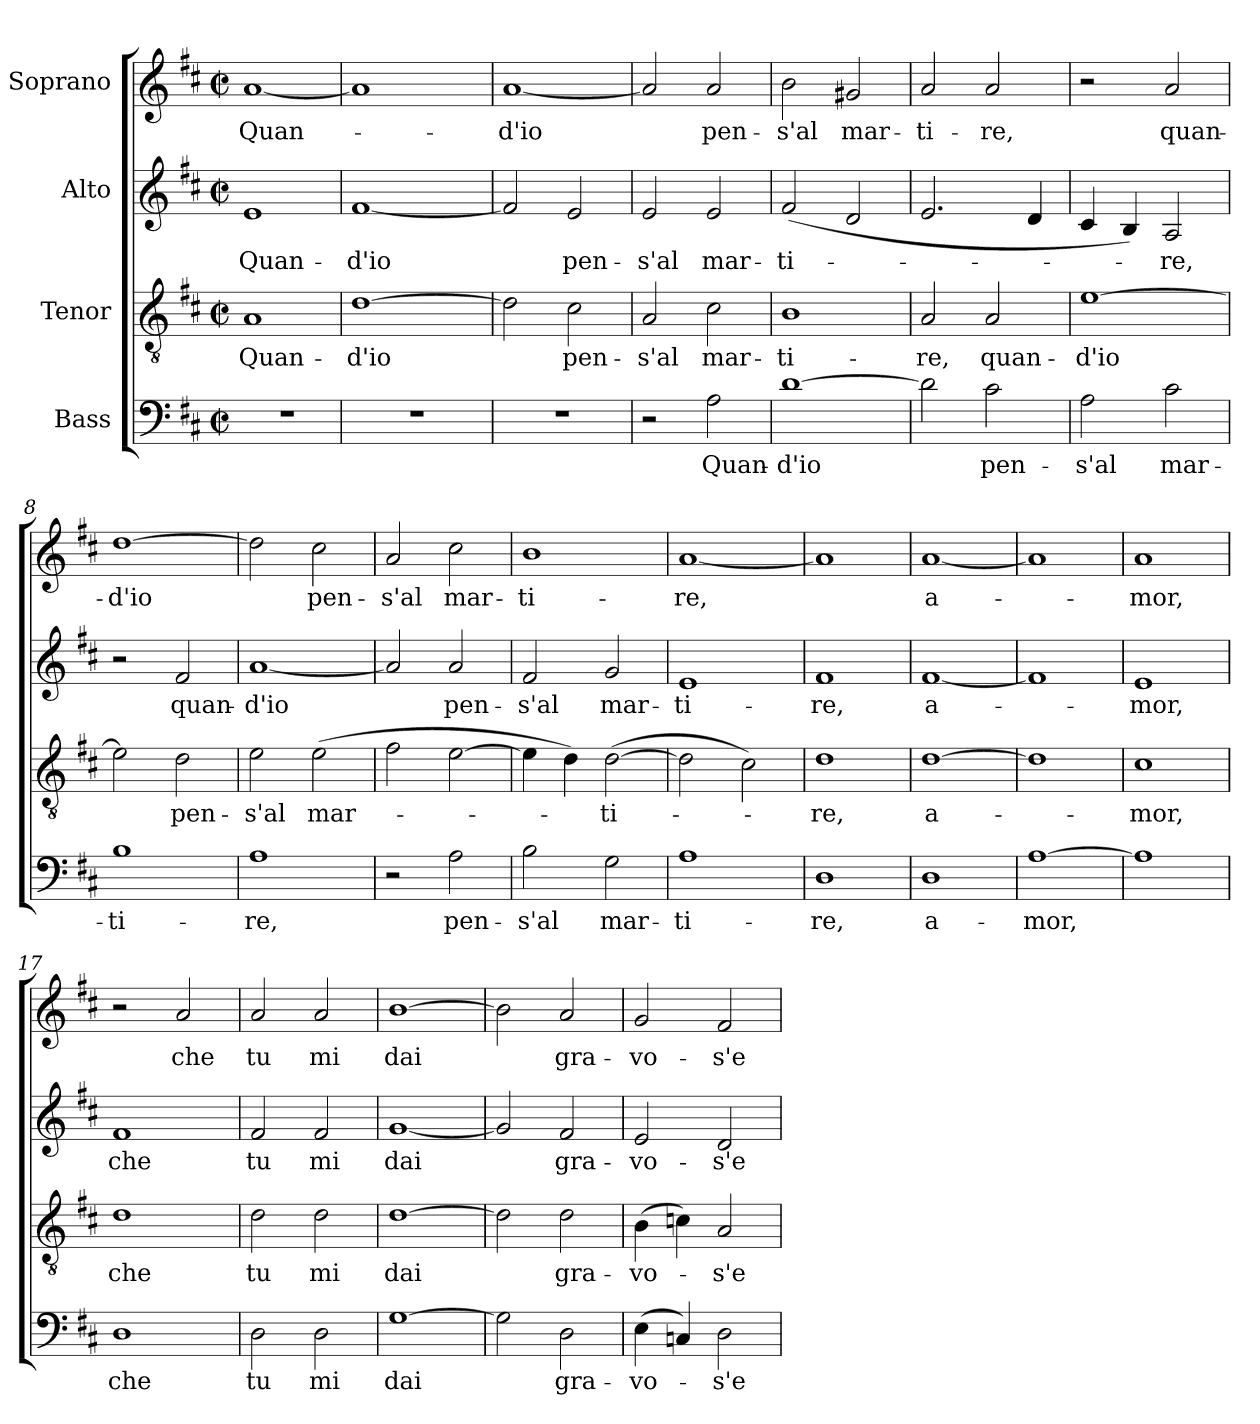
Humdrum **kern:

**kern	**text	**kern	**text	**kern	**text	**kern	**text
*part4	*part4	*part3	*part3	*part2	*part2	*part1	*part1
*staff4	*staff4	*staff3	*staff3	*staff2	*staff2	*staff1	*staff1
*I"Bass	*	*I"Tenor	*	*I"Alto	*	*I"Soprano	*
*clefF4	*	*clefGv2	*	*clefG2	*	*clefG2	*
*k[f#c#]	*	*k[f#c#]	*	*k[f#c#]	*	*k[f#c#]	*
*D:	*	*D:	*	*D:	*	*D:	*
*M2/2	*	*M2/2	*	*M2/2	*	*M2/2	*
*met(c|)	*	*met(c|)	*	*met(c|)	*	*met(c|)	*
=1	=1	=1	=1	=1	=1	=1	=1
1r	.	1A	Quan-	1e	Quan-	[1a	Quan-
=2	=2	=2	=2	=2	=2	=2	=2
1r	.	[1d	-d'io	[1f#	-d'io	1a]	.
=3	=3	=3	=3	=3	=3	=3	=3
1r	.	2d\]	.	2f#/]	.	[1a	-d'io
.	.	2c#\	pen-	2e/	pen-	.	.
=4	=4	=4	=4	=4	=4	=4	=4
2r	.	2A/	-s'al	2e/	-s'al	2a/]	.
2A\	Quan-	2c#\	mar-	2e/	mar-	2a/	pen-
=5	=5	=5	=5	=5	=5	=5	=5
[1d	-d'io	1B	-ti-	(2f#/	-ti-	2b\	-s'al
.	.	.	.	2d/	.	2g#X/	mar-
=6	=6	=6	=6	=6	=6	=6	=6
2d\]	.	2A/	-re,	2.e/	.	2a/	-ti-
2c#\	pen-	2A/	quan-	.	.	2a/	-re,
.	.	.	.	4d/	.	.	.
=7	=7	=7	=7	=7	=7	=7	=7
2A\	-s'al	[1e	-d'io	4c#/	.	2r	.
.	.	.	.	4B/)	.	.	.
2c#\	mar-	.	.	2A/	-re,	2a/	quan-
=8	=8	=8	=8	=8	=8	=8	=8
1B	-ti-	2e\]	.	2r	.	[1dd	-d'io
.	.	2d\	pen-	2f#/	quan-	.	.
!!LO:LB:g=z
=9	=9	=9	=9	=9	=9	=9	=9
1A	-re,	2e\	-s'al	[1a	-d'io	2dd\]	.
.	.	(2e\	mar-	.	.	2cc#\	pen-
=10	=10	=10	=10	=10	=10	=10	=10
2r	.	2f#\	.	2a/]	.	2a/	-s'al
2A\	pen-	[2e\	.	2a/	pen-	2cc#\	mar-
=11	=11	=11	=11	=11	=11	=11	=11
2B\	-s'al	4e\]	.	2f#/	-s'al	1b	-ti-
.	.	4d\)	.	.	.	.	.
2G\	mar-	([2d\	-ti-	2g/	mar-	.	.
=12	=12	=12	=12	=12	=12	=12	=12
1A	-ti-	2d\]	.	1e	-ti-	[1a	-re,
.	.	2c#\)	.	.	.	.	.
=13	=13	=13	=13	=13	=13	=13	=13
1D	-re,	1d	-re,	1f#	-re,	1a]	.
=14	=14	=14	=14	=14	=14	=14	=14
1D	a-	[1d	a-	[1f#	a-	[1a	a-
=15	=15	=15	=15	=15	=15	=15	=15
[1A	-mor,	1d]	.	1f#]	.	1a]	.
=16	=16	=16	=16	=16	=16	=16	=16
1A]	.	1c#	-mor,	1e	-mor,	1a	-mor,
!!LO:LB:g=z
=17	=17	=17	=17	=17	=17	=17	=17
1D	che	1d	che	1f#	che	2r	.
.	.	.	.	.	.	2a/	che
=18	=18	=18	=18	=18	=18	=18	=18
2D\	tu	2d\	tu	2f#/	tu	2a/	tu
2D\	mi	2d\	mi	2f#/	mi	2a/	mi
=19	=19	=19	=19	=19	=19	=19	=19
[1G	dai	[1d	dai	[1g	dai	[1b	dai
=20	=20	=20	=20	=20	=20	=20	=20
2G\]	.	2d\]	.	2g/]	.	2b\]	.
2D\	gra-	2d\	gra-	2f#/	gra-	2a/	gra-
=21	=21	=21	=21	=21	=21	=21	=21
(4E\	-vo-	(4B\	-vo-	2e/	-vo-	2g/	-vo-
4Cn/)	.	4cn\)	.	.	.	.	.
2D\	-s'e	2A/	-s'e	2d/	-s'e	2f#/	-s'e
=	=	=	=	=	=	=	=
*-	*-	*-	*-	*-	*-	*-	*-
